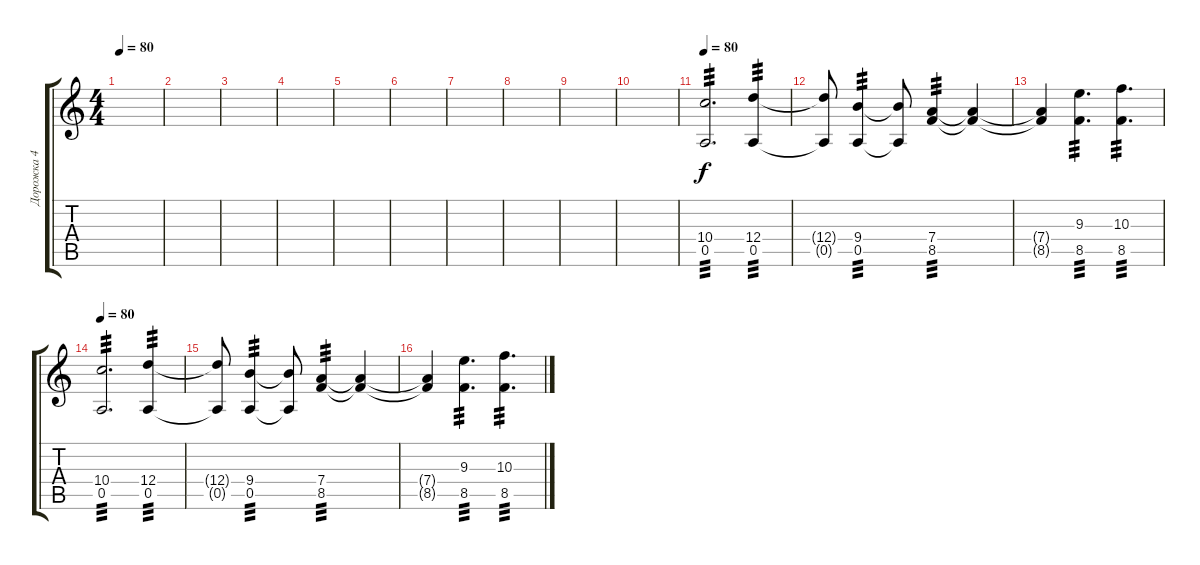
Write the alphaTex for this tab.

\track ("Дорожка 4" "Дорожка 4") {instrument distortionguitar}
\staff {score tabs}
\tuning (E4 B3 G3 D3 A2 E2) {hide}
\ts (4 4)
\tempo 80
\clef g2
\ks c
|
|
|
|
|
|
|
|
|
|
\tempo 80
(10.4 0.5).2{d tp 3} (12.4 0.5).4{tp 3} |
(12.4{t} 0.5{t}).8 (9.4 0.5).4{tp 3} (9.4{t} 0.5{t}).8 (7.4 8.5).4{tp 3} (7.4{t} 8.5{t}).4 |
(7.4{t} 8.5{t}).4 (9.3 8.5).4{d tp 3} (10.3 8.5).4{d tp 3} |
\tempo 80
(10.4 0.5).2{d tp 3} (12.4 0.5).4{tp 3} |
(12.4{t} 0.5{t}).8 (9.4 0.5).4{tp 3} (9.4{t} 0.5{t}).8 (7.4 8.5).4{tp 3} (7.4{t} 8.5{t}).4 |
(7.4{t} 8.5{t}).4 (9.3 8.5).4{d tp 3} (10.3 8.5).4{d tp 3}
